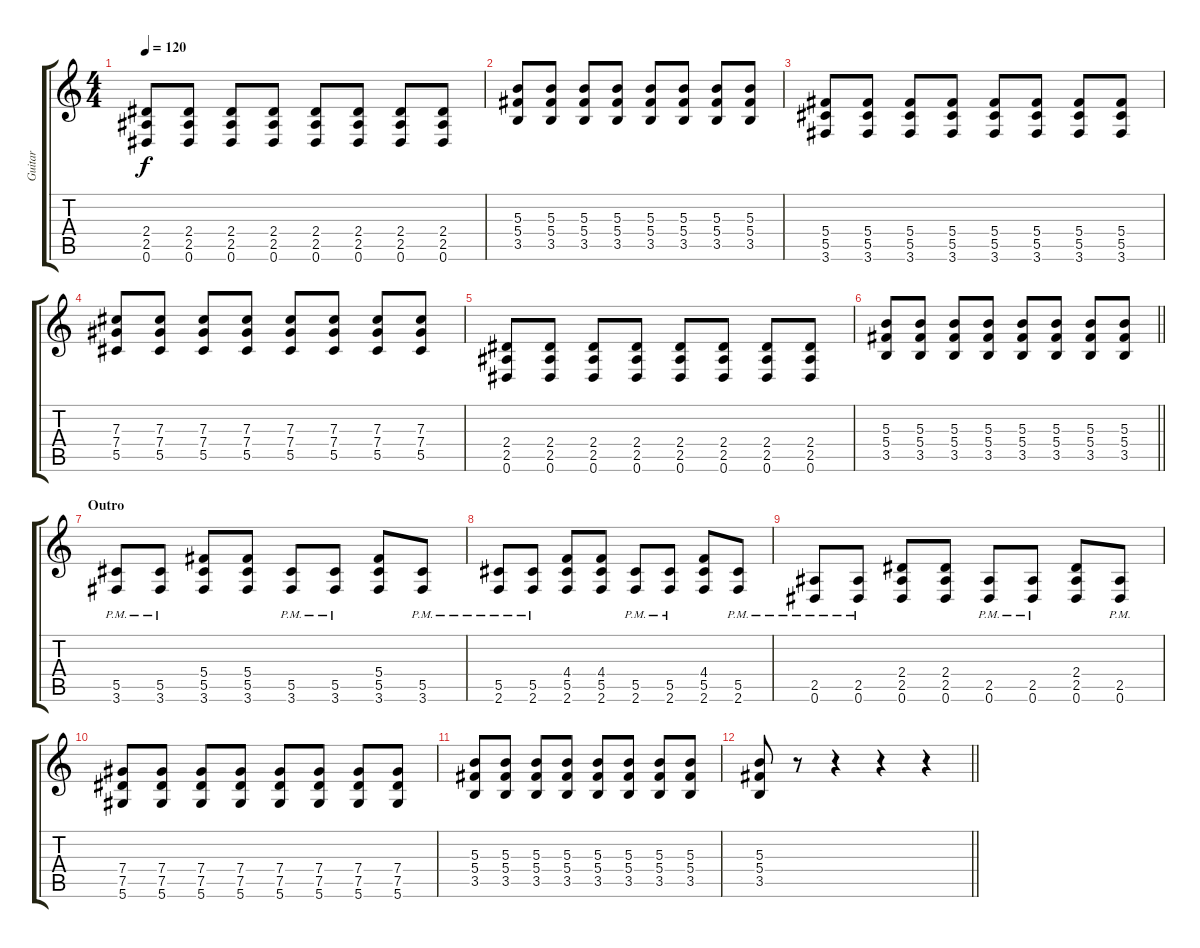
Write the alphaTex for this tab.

\track ("Guitar" "Guitar") {instrument distortionguitar}
\staff {score tabs}
\tuning (Eb4 Bb3 Gb3 Db3 Ab2 Eb2) {hide}
\ts (4 4)
\tempo 120
\clef g2
\ks c
(2.4 2.5 0.6).8{dy f} (2.4 2.5 0.6).8 (2.4 2.5 0.6).8 (2.4 2.5 0.6).8 (2.4 2.5 0.6).8 (2.4 2.5 0.6).8 (2.4 2.5 0.6).8 (2.4 2.5 0.6).8 |
(5.3 5.4 3.5).8 (5.3 5.4 3.5).8 (5.3 5.4 3.5).8 (5.3 5.4 3.5).8 (5.3 5.4 3.5).8 (5.3 5.4 3.5).8 (5.3 5.4 3.5).8 (5.3 5.4 3.5).8 |
(5.4 5.5 3.6).8 (5.4 5.5 3.6).8 (5.4 5.5 3.6).8 (5.4 5.5 3.6).8 (5.4 5.5 3.6).8 (5.4 5.5 3.6).8 (5.4 5.5 3.6).8 (5.4 5.5 3.6).8 |
(7.3 7.4 5.5).8 (7.3 7.4 5.5).8 (7.3 7.4 5.5).8 (7.3 7.4 5.5).8 (7.3 7.4 5.5).8 (7.3 7.4 5.5).8 (7.3 7.4 5.5).8 (7.3 7.4 5.5).8 |
(2.4 2.5 0.6).8 (2.4 2.5 0.6).8 (2.4 2.5 0.6).8 (2.4 2.5 0.6).8 (2.4 2.5 0.6).8 (2.4 2.5 0.6).8 (2.4 2.5 0.6).8 (2.4 2.5 0.6).8 |
\barLineRight lightlight
(5.3 5.4 3.5).8 (5.3 5.4 3.5).8 (5.3 5.4 3.5).8 (5.3 5.4 3.5).8 (5.3 5.4 3.5).8 (5.3 5.4 3.5).8 (5.3 5.4 3.5).8 (5.3 5.4 3.5).8 |
\section ("" "Outro")
(5.5{pm} 3.6{pm}).8 (5.5{pm} 3.6{pm}).8 (5.4 5.5 3.6).8 (5.4 5.5 3.6).8 (5.5{pm} 3.6{pm}).8 (5.5{pm} 3.6{pm}).8 (5.4 5.5 3.6).8 (5.5{pm} 3.6{pm}).8 |
(5.5{pm} 2.6{pm}).8 (5.5{pm} 2.6{pm}).8 (4.4 5.5 2.6).8 (4.4 5.5 2.6).8 (5.5{pm} 2.6{pm}).8 (5.5{pm} 2.6{pm}).8 (4.4 5.5 2.6).8 (5.5{pm} 2.6{pm}).8 |
(2.5{pm} 0.6{pm}).8 (2.5{pm} 0.6{pm}).8 (2.4 2.5 0.6).8 (2.4 2.5 0.6).8 (2.5{pm} 0.6{pm}).8 (2.5{pm} 0.6{pm}).8 (2.4 2.5 0.6).8 (2.5{pm} 0.6{pm}).8 |
(7.4 7.5 5.6).8 (7.4 7.5 5.6).8 (7.4 7.5 5.6).8 (7.4 7.5 5.6).8 (7.4 7.5 5.6).8 (7.4 7.5 5.6).8 (7.4 7.5 5.6).8 (7.4 7.5 5.6).8 |
(5.3 5.4 3.5).8 (5.3 5.4 3.5).8 (5.3 5.4 3.5).8 (5.3 5.4 3.5).8 (5.3 5.4 3.5).8 (5.3 5.4 3.5).8 (5.3 5.4 3.5).8 (5.3 5.4 3.5).8 |
\barLineRight lightlight
(5.3 5.4 3.5).8 r.8 r.4 r.4 r.4
